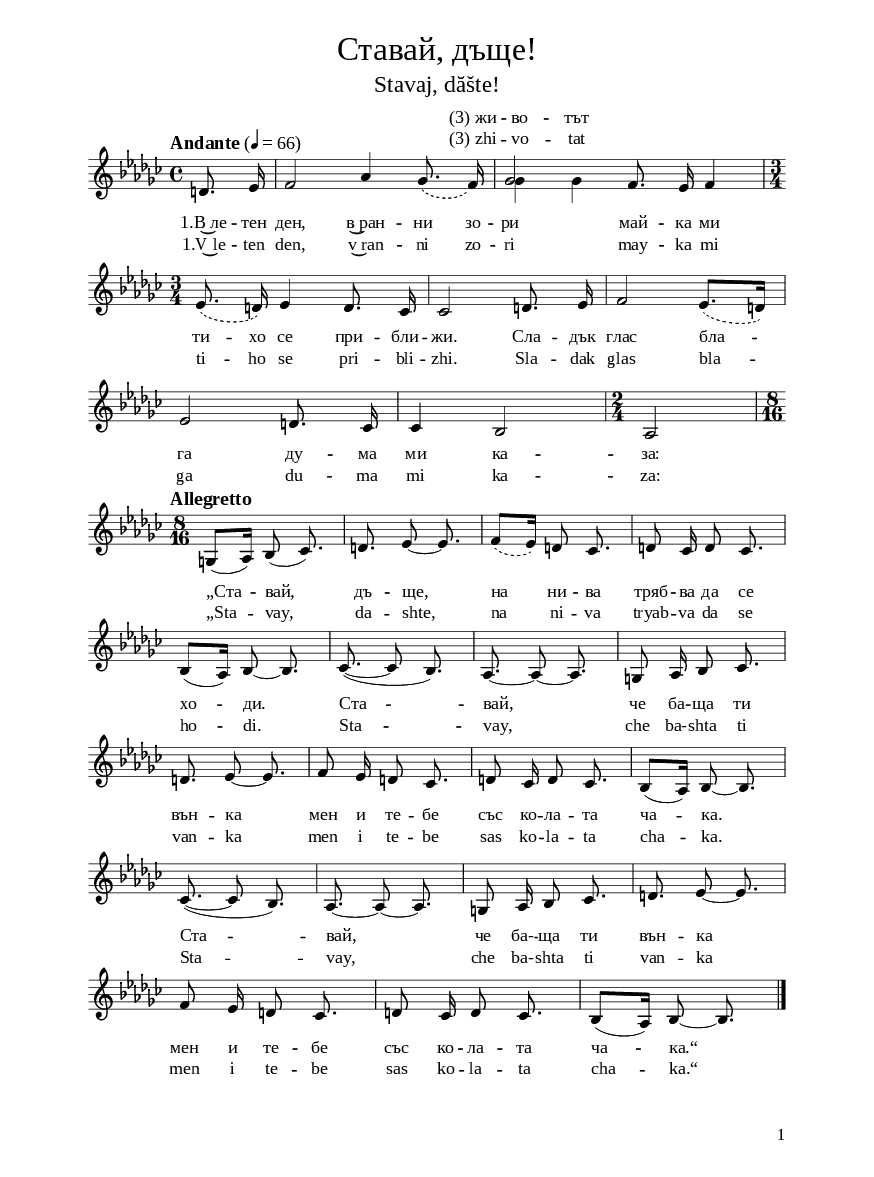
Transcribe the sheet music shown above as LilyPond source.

\version "2.24.4"

% include paper part and global functions
\include "include/globals.ily"

"rightBraces018" = \markup {
  \column {
    % repeat braces
    \translate #'(0 . -12.6 )
    \right-brace #18

    \translate #'(0 . -22.4 )
    \right-brace #18


  }
  \column {
    % repeat numbers
    \translate #'(0 . -13.2 )
    2

    \translate #'(0 . -24.2 )
    2


  }
}

\bookpart {
  \label #'ref142
  \tocItem \markup "Ставай, дъще! – Stavaj, dăšte!"
  \include "include/bookpart-paper.ily"
  \score {
    \include "include/score-layout.ily"

    <<
      \new Lyrics = "tempVoiceLyricsBG" \with {
        % lyrics above a staff should have this override
        \override VerticalAxisGroup.staff-affinity = #DOWN
      }
      \new Lyrics = "tempVoiceLyricsEN" \with {
        \override VerticalAxisGroup.staff-affinity = #DOWN
      }

      \new Voice = "mainVoice" \absolute {
        \clef treble

        \key ges \major

        \time 4/4
        \tempoFunc "Andante" 4 "66"
        \autoBeamOff
        \partial 4
        d'8. es'16 | % 2
        f'2 as'4 \phrasingSlurDown \phrasingSlurDashed ges'8. \(
        <<
          % now temporary add a second voice
          {
            \voiceTwo % this voice is in the same context as parent
            \hideNotes f'16 \) \unHideNotes \phrasingSlurNeutral | % 3
            \stemUp ges'2 \stemNeutral
          }
          \new Voice = "tempVoice" {
            % this is a new voice context
            \voiceOne \autoBeamOff
            f'16 | % 3
            \stemDown ges'4 ges'4 \stemNeutral
          }
        >>
        \oneVoice

        f'8.

        es'16 f'4 \break | % 4
        \time 3/4 \phrasingSlurDashed es'8. \( d'16 \) \phrasingSlurNeutral es'4 d'8. ces'16 | % 5
        ces'2 d'8. es'16 | % 6
        f'2 \slurDashed es'8. [( d'16 )] \slurNeutral \break | % 7
        es'2 d'8. ces'16 | % 8
        ces'4 bes2 | % 9
        \time 2/4  as2 \break |
        \time 8/16  |
        \tempo "Allegretto" \slurSolid g8 [( as16 )] bes8 ( ces'8. ) | % 11
        d'8. es'8 ~ es'8. | % 12
        \slurDashed f'8 [( es'16 )] d'8 ces'8. | % 13
        d'8 ces'16 d'8 ces'8. \break | % 14
        \slurSolid bes8 [( as16 )] bes8 ~ bes8. | % 15
        ces'8. ( ~ ces'8 bes8. ) | % 16
        as8. ~ as8 ~ as8. | % 17
        g8 as16 bes8 ces'8. \break | % 18
        d'8. es'8 ~ es'8. | % 19
        f'8 es'16 d'8 ces'8. |
        d'8 ces'16 d'8 ces'8. | % 21
        bes8 [( as16 )] bes8 ~ bes8. \break | % 22
        ces'8. ( ~ ces'8 bes8. ) | % 23
        as8. ~ as8 ~ as8. | % 24
        g8 as16 bes8 ces'8. | % 25
        d'8. es'8 ~ es'8. \break | % 26
        f'8 es'16 d'8 ces'8. | % 27
        d'8 ces'16 d'8 ces'8. | % 28
        bes8 [( as16 )] bes8 ~ bes8. \bar "|."
      }


      \new Lyrics \lyricsto "mainVoice" {
        "1.В~ле" -- тен
        ден, в~ран -- ни зо -- ри май -- ка ми ти -- хо се при --
        бли -- жи. Сла -- дък глас бла -- га ду -- ма ми
        ка -- за: „Ста -- вай, дъ -- ще, на ни -- ва
        тряб -- ва да се хо -- ди. Ста -- вай, че ба --
        ща ти вън -- ка мен и те -- бе със ко -- ла --
        та ча -- ка. Ста -- вай, че "ба-" -- ща ти вън --
        ка мен и те -- бе със ко -- ла -- та ча --
        ка.“
      }

      \new Lyrics \lyricsto "mainVoice" {
        "1.V~le" -- ten
        den, v~ran -- ni zo -- ri may -- ka mi ti -- ho se pri --
        bli -- zhi. Sla -- dak glas bla -- ga du -- ma mi
        ka -- za: „Sta -- vay, da -- shte, na ni -- va
        tryab -- va da se ho -- di. Sta -- vay, che "ba-" --
        shta ti van -- ka men i te -- be sas ko -- la --
        ta cha -- ka. Sta -- vay, che "ba-" -- shta ti van --
        ka men i te -- be sas ko -- la -- ta cha --
        ka.“
      }

      \context Lyrics = "tempVoiceLyricsBG" {
        \lyricsto "tempVoice" {
          "(3) жи" -- во -- тът
        }
      }

      \context Lyrics = "tempVoiceLyricsEN" {
        \lyricsto "tempVoice" {
          "(3) zhi" -- vo -- tat
        }
      }

    >>

    \header {
      title = \titleFunc "Ставай, дъще!" "Stavaj, dăšte!"
    }

    \midi{}



  } % score


  \pageBreak

  \markup \fontsize #bgCoupletFontSize {

    \override #`(baseline-skip . ,bgCoupletBaselineSkip) % affects space between column lines
    \column {
      \line {   2. Слънцето щом изгрей,}
      \line {   "   " ти на нивата трябва да си.}
      \line {   "   " С’ сърп в ръка, с песен ти}
      \line {   "   " деня срещни. Ставай, дъще,}
      \line {   "   " Слънце дома да не те завари.}
      \line {   "   " Ставай, че моми и момци –}
      \line {   "   " вси към нивата са веч тръгнали.}
      \line {   "   " }
      \line {   3.  Нива е, дъще, животът,}
      \line {   "   " де доброто семе се сей.}
      \line {   "   " Кат израсне, живот внася}
      \line {   "   " то във нас. Ставай, дъще,}
      \line {   "   " Любовта днес мен и тебе чака.}
      \line {   "   " Ставай, (2)тя ни носи}
      \line {   "   " своята нова, жива премяна.}
      \line {   "   "  Ставай, че животът вънка мен}
      \line {   "   "  и тебе с благост вече чака.“}
    }

    \"rightBraces018"

    \hspace #4
    \override #`(baseline-skip . ,bgCoupletBaselineSkip)
    \column {
      \line {   2. Slantseto shtom izgrey,}
      \line {   "   " ti na nivata tryabva da si.}
      \line {   "   " S’ sarp v raka, s pesen ti}
      \line {   "   " denya sreshtni. Stavay, dashte,}
      \line {   "   " Slantse doma da ne te zavari.}
      \line {   "   " Stavay, che momi i momtsi –}
      \line {   "   " vsi kam nivata sa vech tragnali.}
      \line {   "   " }
      \line {   3.  Niva e, dashte, zhivotat,}
      \line {   "   " de dobroto seme se sey.}
      \line {   "   " Kat izrasne, zhivot vnasya}
      \line {   "   " to vav nas. Stavay, dashte,}
      \line {   "   " Lyubovta dnes men i tebe chaka.}
      \line {   "   " Stavay, tya ni nosi}
      \line {   "   " svoyata nova, zhiva premyana.}
      \line {   "   "  Stavay, che zhivotat vanka men}
      \line {   "   "  i tebe s blagost veche chaka.“}
    }
    \"rightBraces018"

  }


  \markup \empty-two

  % include foreign translation(s) of the song
  \version "2.24.4"

\markup \fill-line { \fontsize #deTitleFontSize "Steh' auf, Tochter!" }
\markup \null
\markup \null
\markup \abs-fontsize #10 {
   \hspace #8
  \override #`(baseline-skip . ,deCoupletBaselineSkip)

  \column {
    \line { 1. An einem Sommertag, in der frühen Morgenröte, }

    \line { "   " näherte sich mir meine Mutter leise.}

    \line { "   "Mit süßer Stimme sagte sie mir ein gütiges Wort:}

    \line { "   " „Stehe auf, Tochter, weil auf den Acker gegangen werden soll.}

    \line { "   "Stehe auf, weil dein Vater draußen auf mich}

    \line { "   "  und auf dich mit dem Gespann wartet.“}
   \vspace #0.5

    \line { 2. Wenn die Sonne aufgeht, sollst du auf dem Acker sein.}

    \line { "   " Mit der Sichel in der Hand und mit einem Lied begrüße den Tag.}

    \line { "   "Stehe auf, Tochter, damit die Sonne dich nicht im Hause findet.}

    \line { "   "Stehe auf, Tochter, weil alle Mädchen und Jungen}
    
      \line { "   "  schon zum Acker aufgebrochen sind.}

    \vspace #0.5

    \line { 3. Der Acker, meine Tochter, ist das Leben,}

    \line { "   "wo der gute Samen gesät wird.}

    \line { "   "Wenn er gedeiht, dann trägt er Leben in uns hinein.}

    \line { "   "Stehe auf, Tochter, die Liebe wartet heute auf mich und auf dich.}

    \line { "   "Stehe auf, sie bringt uns ihr neues, lebendiges Gewand.}

    \line { "   "Stehe auf, weil das Leben draußen schon auf mich}

    \line { "   " und auf dich mit Güte wartet.}
  }
}


} % bookpart
